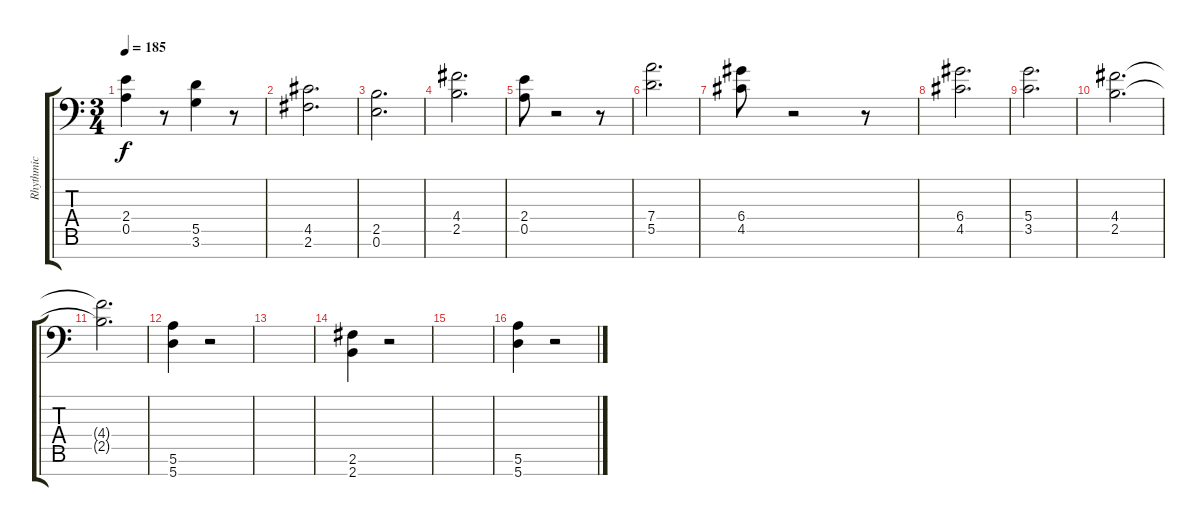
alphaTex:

\track ("Rhythmic" "Rhythmic") {instrument electricguitarjazz}
\staff {score tabs}
\tuning (E4 B3 G3 D3 A2 E2 A1) {hide}
\ts (3 4)
\tempo 185
\clef f4
\ks c
(2.4 0.5).4{dy f} r.8 (5.5 3.6).4 r.8 |
(4.5 2.6).2{d} |
(2.5 0.6).2{d} |
(4.4 2.5).2{d} |
(2.4 0.5).8 r.2 r.8 |
(7.4 5.5).2{d} |
(6.4 4.5).8 r.2 r.8 |
(6.4 4.5).2{d} |
(5.4 3.5).2{d} |
(4.4 2.5).2{d} |
(4.4{t} 2.5{t}).2{d} |
(5.6 5.7).4 r.2 |
|
(2.6 2.7).4 r.2 |
|
(5.6 5.7).4 r.2
